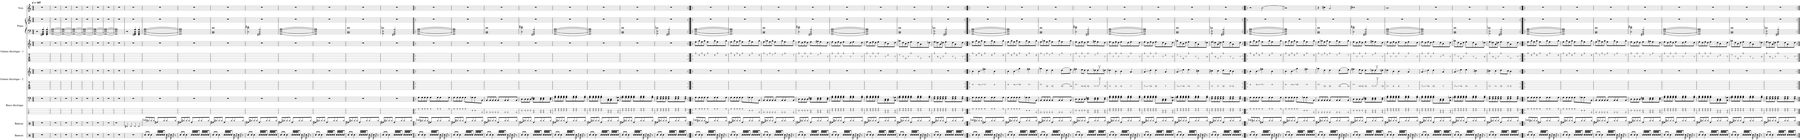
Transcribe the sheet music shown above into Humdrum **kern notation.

**kern	**kern	**kern	**kern	**kern	**kern	**kern	**kern	**kern	**kern	**kern
*part7	*part6	*part5	*part5	*part4	*part4	*part3	*part3	*part2	*part2	*part1
*staff11	*staff10	*staff9	*staff8	*staff7	*staff6	*staff5	*staff4	*staff3	*staff2	*staff1
*I"Batterie	*I"Batterie	*I"Basse électrique	*	*I"Guitare électrique - 2	*	*I"Guitare électrique - 1	*	*I"Piano	*	*I"Voix
*I'Bat.	*I'Bat.	*I'B. él.	*	*I'Guit. El.	*	*I'Guit. El.	*	*I'Pia.	*	*I'Vx.
*	*	*stria4	*	*stria6	*	*stria6	*	*	*	*
*clefX	*clefX	*	*clefFv4	*	*clefGv2	*	*clefGv2	*clefF4	*clefG2	*clefG2
*k[]	*k[]	*k[]	*k[]	*k[]	*k[]	*k[]	*k[]	*k[]	*k[]	*k[]
*M4/4	*M4/4	*M4/4	*M4/4	*M4/4	*M4/4	*M4/4	*M4/4	*M4/4	*M4/4	*M4/4
*MM105	*MM105	*MM105	*MM105	*MM105	*MM105	*MM105	*MM105	*MM105	*MM105	*MM105
=1	=1	=1	=1	=1	=1	=1	=1	=1	=1	=1
1r	1r	1r	1r	1r	1r	1r	1r	2r	1r	1r
.	.	.	.	.	.	.	.	4FF#X/ 4AA/ 4D/ 4A/	.	.
.	.	.	.	.	.	.	.	4FF#/ 4AA/ 4D/ 4A/	.	.
=2	=2	=2	=2	=2	=2	=2	=2	=2	=2	=2
1r	1r	1r	1r	1r	1r	1r	1r	[1GG [1D [1G [1B	1r	1r
=3	=3	=3	=3	=3	=3	=3	=3	=3	=3	=3
1r	1r	1r	1r	1r	1r	1r	1r	1GG_ 1D_ 1G_ 1B_	1r	1r
=4	=4	=4	=4	=4	=4	=4	=4	=4	=4	=4
1r	1r	1r	1r	1r	1r	1r	1r	1GG_ 1D_ 1G_ 1B_	1r	1r
=5	=5	=5	=5	=5	=5	=5	=5	=5	=5	=5
1r	1r	1r	1r	1r	1r	1r	1r	1GG_ 1D_ 1G_ 1B_	1r	1r
=6	=6	=6	=6	=6	=6	=6	=6	=6	=6	=6
1r	1r	1r	1r	1r	1r	1r	1r	1GG_ 1D_ 1G_ 1B_	1r	1r
=7	=7	=7	=7	=7	=7	=7	=7	=7	=7	=7
1r	1r	1r	1r	1r	1r	1r	1r	1GG_ 1D_ 1G_ 1B_	1r	1r
=8	=8	=8	=8	=8	=8	=8	=8	=8	=8	=8
1r	1r	1r	1r	1r	1r	1r	1r	1GG] 1D] 1G] 1B]	1r	1r
=9	=9	=9	=9	=9	=9	=9	=9	=9	=9	=9
1r	4Rd/	1r	1r	1r	1r	1r	1r	2r	1r	1r
.	4Rd/	.	.	.	.	.	.	.	.	.
.	4Rd/	.	.	.	.	.	.	4FF#X/ 4AA/ 4D/ 4A/	.	.
.	4Rd/	.	.	.	.	.	.	4FF#/ 4AA/ 4D/ 4A/	.	.
=10	=10	=10	=10	=10	=10	=10	=10	=10	=10	=10
8Rcc/L	8Raa/L	1r	1r	1r	1r	1r	1r	[1GG [1D [1G [1B	1r	1r
8Rcc/J	8Rgg/	.	.	.	.	.	.	.	.	.
4Rcc\	8Rgg/	.	.	.	.	.	.	.	.	.
.	8Rgg/J	.	.	.	.	.	.	.	.	.
!	!LO:N:head=diamond	!	!	!	!	!	!	!	!	!
32Rcc/LLL	8Rdd/L	.	.	.	.	.	.	.	.	.
32Rcc/	.	.	.	.	.	.	.	.	.	.
32Rcc/	.	.	.	.	.	.	.	.	.	.
32Rcc/JJ	.	.	.	.	.	.	.	.	.	.
8Rcc/J	8Rgg/	.	.	.	.	.	.	.	.	.
32Rcc\	8Rgg/	.	.	.	.	.	.	.	.	.
32r	.	.	.	.	.	.	.	.	.	.
32Rcc\	.	.	.	.	.	.	.	.	.	.
32r	.	.	.	.	.	.	.	.	.	.
8r	8Rgg/J	.	.	.	.	.	.	.	.	.
=11	=11	=11	=11	=11	=11	=11	=11	=11	=11	=11
!	!LO:N:head=diamond	!	!	!	!	!	!	!	!	!
8Rcc/L	8Rdd/L	1r	1r	1r	1r	1r	1r	1GG] 1D] 1G] 1B]	1r	1r
8Rcc/J	8Rgg/	.	.	.	.	.	.	.	.	.
4Rcc\	8Rgg/	.	.	.	.	.	.	.	.	.
.	8Rgg/J	.	.	.	.	.	.	.	.	.
!	!LO:N:head=diamond	!	!	!	!	!	!	!	!	!
32Rcc/LLL	8Rdd/L	.	.	.	.	.	.	.	.	.
32Rcc/	.	.	.	.	.	.	.	.	.	.
32Rcc/	.	.	.	.	.	.	.	.	.	.
32Rcc/JJ	.	.	.	.	.	.	.	.	.	.
8Rcc/J	8Rgg/	.	.	.	.	.	.	.	.	.
32Rcc/LLL	8Rgg/	.	.	.	.	.	.	.	.	.
32Rcc/	.	.	.	.	.	.	.	.	.	.
32Rcc/	.	.	.	.	.	.	.	.	.	.
32Rcc/JJ	.	.	.	.	.	.	.	.	.	.
8Rcc/J	8Rgg/J	.	.	.	.	.	.	.	.	.
=12	=12	=12	=12	=12	=12	=12	=12	=12	=12	=12
!	!LO:N:head=diamond	!	!	!	!	!	!	!	!	!
8Rcc/L	8Rdd/L	1r	1r	1r	1r	1r	1r	1BB 1D 1d	1r	1r
8Rcc/J	8Rgg/	.	.	.	.	.	.	.	.	.
4Rcc\	8Rgg/	.	.	.	.	.	.	.	.	.
.	8Rgg/J	.	.	.	.	.	.	.	.	.
!	!LO:N:head=diamond	!	!	!	!	!	!	!	!	!
32Rcc/LLL	8Rdd/L	.	.	.	.	.	.	.	.	.
32Rcc/	.	.	.	.	.	.	.	.	.	.
32Rcc/	.	.	.	.	.	.	.	.	.	.
32Rcc/JJ	.	.	.	.	.	.	.	.	.	.
8Rcc/J	8Rgg/	.	.	.	.	.	.	.	.	.
32Rcc\	8Rgg/	.	.	.	.	.	.	.	.	.
32r	.	.	.	.	.	.	.	.	.	.
32Rcc\	.	.	.	.	.	.	.	.	.	.
32r	.	.	.	.	.	.	.	.	.	.
8r	8Rgg/J	.	.	.	.	.	.	.	.	.
=13	=13	=13	=13	=13	=13	=13	=13	=13	=13	=13
!	!LO:N:head=diamond	!	!	!	!	!	!	!	!	!
8Rcc/L	8Rdd/L	1r	1r	1r	1r	1r	1r	2D\ 2d\ 2f#X\	1r	1r
8Rcc/J	8Rgg/	.	.	.	.	.	.	.	.	.
4Rcc\	8Rgg/	.	.	.	.	.	.	.	.	.
.	8Rgg/J	.	.	.	.	.	.	.	.	.
!	!LO:N:head=diamond	!	!	!	!	!	!	!	!	!
32Rcc/LLL	8Rdd/L	.	.	.	.	.	.	2FF#X/ 2AA/ 2D/ 2A/	.	.
32Rcc/	.	.	.	.	.	.	.	.	.	.
32Rcc/	.	.	.	.	.	.	.	.	.	.
32Rcc/JJ	.	.	.	.	.	.	.	.	.	.
8Rcc/J	8Rgg/	.	.	.	.	.	.	.	.	.
32Rcc/LLL	8Rgg/	.	.	.	.	.	.	.	.	.
32Rcc/	.	.	.	.	.	.	.	.	.	.
32Rcc/	.	.	.	.	.	.	.	.	.	.
32Rcc/JJ	.	.	.	.	.	.	.	.	.	.
8Rcc/J	8Rgg/J	.	.	.	.	.	.	.	.	.
=14	=14	=14	=14	=14	=14	=14	=14	=14	=14	=14
!	!LO:N:head=diamond	!	!	!	!	!	!	!	!	!
8Rcc/L	8Rdd/L	1r	1r	1r	1r	1r	1r	[1GG [1D [1G [1B	1r	1r
8Rcc/J	8Rgg/	.	.	.	.	.	.	.	.	.
4Rcc\	8Rgg/	.	.	.	.	.	.	.	.	.
.	8Rgg/J	.	.	.	.	.	.	.	.	.
!	!LO:N:head=diamond	!	!	!	!	!	!	!	!	!
32Rcc/LLL	8Rdd/L	.	.	.	.	.	.	.	.	.
32Rcc/	.	.	.	.	.	.	.	.	.	.
32Rcc/	.	.	.	.	.	.	.	.	.	.
32Rcc/JJ	.	.	.	.	.	.	.	.	.	.
8Rcc/J	8Rgg/	.	.	.	.	.	.	.	.	.
32Rcc\	8Rgg/	.	.	.	.	.	.	.	.	.
32r	.	.	.	.	.	.	.	.	.	.
32Rcc\	.	.	.	.	.	.	.	.	.	.
32r	.	.	.	.	.	.	.	.	.	.
8r	8Rgg/J	.	.	.	.	.	.	.	.	.
=15	=15	=15	=15	=15	=15	=15	=15	=15	=15	=15
!	!LO:N:head=diamond	!	!	!	!	!	!	!	!	!
8Rcc/L	8Rdd/L	1r	1r	1r	1r	1r	1r	1GG] 1D] 1G] 1B]	1r	1r
8Rcc/J	8Rgg/	.	.	.	.	.	.	.	.	.
4Rcc\	8Rgg/	.	.	.	.	.	.	.	.	.
.	8Rgg/J	.	.	.	.	.	.	.	.	.
!	!LO:N:head=diamond	!	!	!	!	!	!	!	!	!
32Rcc/LLL	8Rdd/L	.	.	.	.	.	.	.	.	.
32Rcc/	.	.	.	.	.	.	.	.	.	.
32Rcc/	.	.	.	.	.	.	.	.	.	.
32Rcc/JJ	.	.	.	.	.	.	.	.	.	.
8Rcc/J	8Rgg/	.	.	.	.	.	.	.	.	.
32Rcc/LLL	8Rgg/	.	.	.	.	.	.	.	.	.
32Rcc/	.	.	.	.	.	.	.	.	.	.
32Rcc/	.	.	.	.	.	.	.	.	.	.
32Rcc/JJ	.	.	.	.	.	.	.	.	.	.
8Rcc/J	8Rgg/J	.	.	.	.	.	.	.	.	.
=16	=16	=16	=16	=16	=16	=16	=16	=16	=16	=16
!	!LO:N:head=diamond	!	!	!	!	!	!	!	!	!
8Rcc/L	8Rdd/L	1r	1r	1r	1r	1r	1r	1BB 1D 1d	1r	1r
8Rcc/J	8Rgg/	.	.	.	.	.	.	.	.	.
4Rcc\	8Rgg/	.	.	.	.	.	.	.	.	.
.	8Rgg/J	.	.	.	.	.	.	.	.	.
!	!LO:N:head=diamond	!	!	!	!	!	!	!	!	!
32Rcc/LLL	8Rdd/L	.	.	.	.	.	.	.	.	.
32Rcc/	.	.	.	.	.	.	.	.	.	.
32Rcc/	.	.	.	.	.	.	.	.	.	.
32Rcc/JJ	.	.	.	.	.	.	.	.	.	.
8Rcc/J	8Rgg/	.	.	.	.	.	.	.	.	.
32Rcc\	8Rgg/	.	.	.	.	.	.	.	.	.
32r	.	.	.	.	.	.	.	.	.	.
32Rcc\	.	.	.	.	.	.	.	.	.	.
32r	.	.	.	.	.	.	.	.	.	.
8r	8Rgg/J	.	.	.	.	.	.	.	.	.
=17	=17	=17	=17	=17	=17	=17	=17	=17	=17	=17
!	!LO:N:head=diamond	!	!	!	!	!	!	!	!	!
8Rcc/L	8Rdd/L	1r	1r	1r	1r	1r	1r	2AA\ 2E\ 2d-X\	1r	1r
8Rcc/J	8Rgg/	.	.	.	.	.	.	.	.	.
4Rcc\	8Rgg/	.	.	.	.	.	.	.	.	.
.	8Rgg/J	.	.	.	.	.	.	.	.	.
!	!LO:N:head=diamond	!	!	!	!	!	!	!	!	!
32Rcc/LLL	8Rdd/L	.	.	.	.	.	.	2FF#X/ 2AA/ 2D/ 2A/	.	.
32Rcc/	.	.	.	.	.	.	.	.	.	.
32Rcc/	.	.	.	.	.	.	.	.	.	.
32Rcc/JJ	.	.	.	.	.	.	.	.	.	.
8Rcc/J	8Rgg/	.	.	.	.	.	.	.	.	.
32Rcc/LLL	8Rgg/	.	.	.	.	.	.	.	.	.
32Rcc/	.	.	.	.	.	.	.	.	.	.
32Rcc/	.	.	.	.	.	.	.	.	.	.
32Rcc/JJ	.	.	.	.	.	.	.	.	.	.
8Rcc/J	8Rgg/J	.	.	.	.	.	.	.	.	.
=18!|:	=18!|:	=18!|:	=18!|:	=18!|:	=18!|:	=18!|:	=18!|:	=18!|:	=18!|:	=18!|:
8Rcc/L	8Raa/L	8GGL	8GG\L	1r	1r	1r	1r	[1GG [1D [1G [1B	1r	1r
8Rcc/J	8Rgg/	8GGJ	8GG\	.	.	.	.	.	.	.
4Rcc\	8Rgg/	8GGL	8GG\	.	.	.	.	.	.	.
.	8Rgg/J	8GGJ	8GG\J	.	.	.	.	.	.	.
!	!LO:N:head=diamond	!	!	!	!	!	!	!	!	!
32Rcc/LLL	8Rdd/L	8GGL	8GG\L	.	.	.	.	.	.	.
32Rcc/	.	.	.	.	.	.	.	.	.	.
32Rcc/	.	.	.	.	.	.	.	.	.	.
32Rcc/JJ	.	.	.	.	.	.	.	.	.	.
8Rcc/J	8Rgg/	8GGJ	8GG\	.	.	.	.	.	.	.
32Rcc\	8Rgg/	8GGL	8GG\	.	.	.	.	.	.	.
32r	.	.	.	.	.	.	.	.	.	.
32Rcc\	.	.	.	.	.	.	.	.	.	.
32r	.	.	.	.	.	.	.	.	.	.
8r	8Rgg/J	8GGJ	8GG\J	.	.	.	.	.	.	.
=19	=19	=19	=19	=19	=19	=19	=19	=19	=19	=19
!	!LO:N:head=diamond	!	!	!	!	!	!	!	!	!
8Rcc/L	8Rdd/L	8GGL	8GG\L	1r	1r	1r	1r	1GG] 1D] 1G] 1B]	1r	1r
8Rcc/J	8Rgg/	8GGJ	8GG\	.	.	.	.	.	.	.
4Rcc\	8Rgg/	8GGL	8GG\	.	.	.	.	.	.	.
.	8Rgg/J	8GGJ	8GG\J	.	.	.	.	.	.	.
!	!LO:N:head=diamond	!	!	!	!	!	!	!	!	!
32Rcc/LLL	8Rdd/L	8GGL	8GG\L	.	.	.	.	.	.	.
32Rcc/	.	.	.	.	.	.	.	.	.	.
32Rcc/	.	.	.	.	.	.	.	.	.	.
32Rcc/JJ	.	.	.	.	.	.	.	.	.	.
8Rcc/J	8Rgg/	8GG-J	8GG-X\	.	.	.	.	.	.	.
32Rcc/LLL	8Rgg/	8GG-L	8GG-\	.	.	.	.	.	.	.
32Rcc/	.	.	.	.	.	.	.	.	.	.
32Rcc/	.	.	.	.	.	.	.	.	.	.
32Rcc/JJ	.	.	.	.	.	.	.	.	.	.
8Rcc/J	8Rgg/J	8BBBJ	8BBB\J	.	.	.	.	.	.	.
=20	=20	=20	=20	=20	=20	=20	=20	=20	=20	=20
!	!LO:N:head=diamond	!	!	!	!	!	!	!	!	!
8Rcc/L	8Rdd/L	8BBBL	8BBB/L	1r	1r	1r	1r	1BB 1D 1d	1r	1r
8Rcc/J	8Rgg/	8BBBJ	8BBB/	.	.	.	.	.	.	.
4Rcc\	8Rgg/	8BBBL	8BBB/	.	.	.	.	.	.	.
.	8Rgg/J	8BBBJ	8BBB/J	.	.	.	.	.	.	.
!	!LO:N:head=diamond	!	!	!	!	!	!	!	!	!
32Rcc/LLL	8Rdd/L	8BBBL	8BBB/L	.	.	.	.	.	.	.
32Rcc/	.	.	.	.	.	.	.	.	.	.
32Rcc/	.	.	.	.	.	.	.	.	.	.
32Rcc/JJ	.	.	.	.	.	.	.	.	.	.
8Rcc/J	8Rgg/	8BBBJ	8BBB/	.	.	.	.	.	.	.
32Rcc\	8Rgg/	8BBBL	8BBB/	.	.	.	.	.	.	.
32r	.	.	.	.	.	.	.	.	.	.
32Rcc\	.	.	.	.	.	.	.	.	.	.
32r	.	.	.	.	.	.	.	.	.	.
8r	8Rgg/J	8BBBJ	8BBB/J	.	.	.	.	.	.	.
=21	=21	=21	=21	=21	=21	=21	=21	=21	=21	=21
!	!LO:N:head=diamond	!	!	!	!	!	!	!	!	!
8Rcc/L	8Rdd/L	8DDL	8DD\L	1r	1r	1r	1r	2D\ 2d\ 2f#X\	1r	1r
8Rcc/J	8Rgg/	8DDJ	8DD\	.	.	.	.	.	.	.
4Rcc\	8Rgg/	8DDL	8DD\	.	.	.	.	.	.	.
.	8Rgg/J	8DDJ	8DD\J	.	.	.	.	.	.	.
!	!LO:N:head=diamond	!	!	!	!	!	!	!	!	!
32Rcc/LLL	8Rdd/L	8FF#\ 8DD\L	8DD\ 8FF#X\L	.	.	.	.	2FF#X/ 2AA/ 2D/ 2A/	.	.
32Rcc/	.	.	.	.	.	.	.	.	.	.
32Rcc/	.	.	.	.	.	.	.	.	.	.
32Rcc/JJ	.	.	.	.	.	.	.	.	.	.
8Rcc/J	8Rgg/	8FF#\ 8DD\J	8DD\ 8FF#\	.	.	.	.	.	.	.
32Rcc/LLL	8Rgg/	8FF#\ 8DD\L	8DD\ 8FF#\	.	.	.	.	.	.	.
32Rcc/	.	.	.	.	.	.	.	.	.	.
32Rcc/	.	.	.	.	.	.	.	.	.	.
32Rcc/JJ	.	.	.	.	.	.	.	.	.	.
8Rcc/J	8Rgg/J	8FF#\ 8DD\J	8DD\ 8FF#\J	.	.	.	.	.	.	.
=22	=22	=22	=22	=22	=22	=22	=22	=22	=22	=22
!	!LO:N:head=diamond	!	!	!	!	!	!	!	!	!
8Rcc/L	8Rdd/L	8GG\ 8BB\L	8GG\ 8BB\L	1r	1r	1r	1r	[1GG [1D [1G [1B	1r	1r
8Rcc/J	8Rgg/	8GG\ 8BB\J	8GG\ 8BB\	.	.	.	.	.	.	.
4Rcc\	8Rgg/	8GG\ 8BB\L	8GG\ 8BB\	.	.	.	.	.	.	.
.	8Rgg/J	8GG\ 8BB\J	8GG\ 8BB\J	.	.	.	.	.	.	.
!	!LO:N:head=diamond	!	!	!	!	!	!	!	!	!
32Rcc/LLL	8Rdd/L	8GG\ 8BB\L	8GG\ 8BB\L	.	.	.	.	.	.	.
32Rcc/	.	.	.	.	.	.	.	.	.	.
32Rcc/	.	.	.	.	.	.	.	.	.	.
32Rcc/JJ	.	.	.	.	.	.	.	.	.	.
8Rcc/J	8Rgg/	8GG\ 8BB\J	8GG\ 8BB\	.	.	.	.	.	.	.
32Rcc\	8Rgg/	8GG\ 8BB\L	8GG\ 8BB\	.	.	.	.	.	.	.
32r	.	.	.	.	.	.	.	.	.	.
32Rcc\	.	.	.	.	.	.	.	.	.	.
32r	.	.	.	.	.	.	.	.	.	.
8r	8Rgg/J	8GG\ 8BB\J	8GG\ 8BB\J	.	.	.	.	.	.	.
=23	=23	=23	=23	=23	=23	=23	=23	=23	=23	=23
!	!LO:N:head=diamond	!	!	!	!	!	!	!	!	!
8Rcc/L	8Rdd/L	8GG\ 8BB\L	8GG\ 8BB\L	1r	1r	1r	1r	1GG] 1D] 1G] 1B]	1r	1r
8Rcc/J	8Rgg/	8GG\ 8BB\J	8GG\ 8BB\	.	.	.	.	.	.	.
4Rcc\	8Rgg/	8GG\ 8BB\L	8GG\ 8BB\	.	.	.	.	.	.	.
.	8Rgg/J	8GG\ 8BB\J	8GG\ 8BB\J	.	.	.	.	.	.	.
!	!LO:N:head=diamond	!	!	!	!	!	!	!	!	!
32Rcc/LLL	8Rdd/L	8GG\ 8BB\L	8GG\ 8BB\L	.	.	.	.	.	.	.
32Rcc/	.	.	.	.	.	.	.	.	.	.
32Rcc/	.	.	.	.	.	.	.	.	.	.
32Rcc/JJ	.	.	.	.	.	.	.	.	.	.
8Rcc/J	8Rgg/	8BBB\ 8DD\J	8BBB\ 8DD\	.	.	.	.	.	.	.
32Rcc/LLL	8Rgg/	8BBB\ 8DD\L	8BBB\ 8DD\	.	.	.	.	.	.	.
32Rcc/	.	.	.	.	.	.	.	.	.	.
32Rcc/	.	.	.	.	.	.	.	.	.	.
32Rcc/JJ	.	.	.	.	.	.	.	.	.	.
8Rcc/J	8Rgg/J	8BBB\ 8GG-\J	8BBB\ 8GG-X\J	.	.	.	.	.	.	.
=24	=24	=24	=24	=24	=24	=24	=24	=24	=24	=24
!	!LO:N:head=diamond	!	!	!	!	!	!	!	!	!
8Rcc/L	8Rdd/L	8GG-\ 8BB\L	8GG-X\ 8BB\L	1r	1r	1r	1r	1BB 1D 1d	1r	1r
8Rcc/J	8Rgg/	8GG-\ 8BB\J	8GG-\ 8BB\	.	.	.	.	.	.	.
4Rcc\	8Rgg/	8GG-\ 8BB\L	8GG-\ 8BB\	.	.	.	.	.	.	.
.	8Rgg/J	8GG-\ 8BB\J	8GG-\ 8BB\J	.	.	.	.	.	.	.
!	!LO:N:head=diamond	!	!	!	!	!	!	!	!	!
32Rcc/LLL	8Rdd/L	8GG-\ 8BB\L	8GG-\ 8BB\L	.	.	.	.	.	.	.
32Rcc/	.	.	.	.	.	.	.	.	.	.
32Rcc/	.	.	.	.	.	.	.	.	.	.
32Rcc/JJ	.	.	.	.	.	.	.	.	.	.
8Rcc/J	8Rgg/	8GG-\ 8BB\J	8GG-\ 8BB\	.	.	.	.	.	.	.
32Rcc\	8Rgg/	8GG-\ 8BB\L	8GG-\ 8BB\	.	.	.	.	.	.	.
32r	.	.	.	.	.	.	.	.	.	.
32Rcc\	.	.	.	.	.	.	.	.	.	.
32r	.	.	.	.	.	.	.	.	.	.
8r	8Rgg/J	8GG-\ 8BB\J	8GG-\ 8BB\J	.	.	.	.	.	.	.
=25	=25	=25	=25	=25	=25	=25	=25	=25	=25	=25
!	!LO:N:head=diamond	!	!	!	!	!	!	!	!	!
8Rcc/L	8Rdd/L	8EE\ 8AA\L	8EE\ 8AA\L	1r	1r	1r	1r	2AA\ 2E\ 2d-X\	1r	1r
8Rcc/J	8Rgg/	8EE\ 8AA\J	8EE\ 8AA\	.	.	.	.	.	.	.
4Rcc\	8Rgg/	8EE\ 8AA\L	8EE\ 8AA\	.	.	.	.	.	.	.
.	8Rgg/J	8EE\ 8AA\J	8EE\ 8AA\J	.	.	.	.	.	.	.
!	!LO:N:head=diamond	!	!	!	!	!	!	!	!	!
32Rcc/LLL	8Rdd/L	8EE\ 8AA\L	8EE\ 8AA\L	.	.	.	.	2FF#X/ 2AA/ 2D/ 2A/	.	.
32Rcc/	.	.	.	.	.	.	.	.	.	.
32Rcc/	.	.	.	.	.	.	.	.	.	.
32Rcc/JJ	.	.	.	.	.	.	.	.	.	.
8Rcc/J	8Rgg/	8EE\ 8AA\J	8EE\ 8AA\	.	.	.	.	.	.	.
32Rcc/LLL	8Rgg/	8EE\ 8AA\L	8EE\ 8AA\	.	.	.	.	.	.	.
32Rcc/	.	.	.	.	.	.	.	.	.	.
32Rcc/	.	.	.	.	.	.	.	.	.	.
32Rcc/JJ	.	.	.	.	.	.	.	.	.	.
8Rcc/J	8Rgg/J	8EE\ 8AA\J	8EE\ 8AA\J	.	.	.	.	.	.	.
=26:|!|:	=26:|!|:	=26:|!|:	=26:|!|:	=26:|!|:	=26:|!|:	=26:|!|:	=26:|!|:	=26:|!|:	=26:|!|:	=26:|!|:
8Rcc/L	8Raa/L	8GGL	8GG\L	1r	1r	8eL	8e\L	[1GG [1D [1G [1B	1r	1r
8Rcc/J	8Rgg/	8GGJ	8GG\	.	.	8gJ	8g\	.	.	.
4Rcc\	8Rgg/	8GGL	8GG\	.	.	8eL	8e\	.	.	.
.	8Rgg/J	8GGJ	8GG\J	.	.	8gJ	8g\J	.	.	.
!	!LO:N:head=diamond	!	!	!	!	!	!	!	!	!
32Rcc/LLL	8Rdd/L	8GGL	8GG\L	.	.	8eL	8e\L	.	.	.
32Rcc/	.	.	.	.	.	.	.	.	.	.
32Rcc/	.	.	.	.	.	.	.	.	.	.
32Rcc/JJ	.	.	.	.	.	.	.	.	.	.
8Rcc/J	8Rgg/	8GGJ	8GG\	.	.	8gJ	8g\	.	.	.
32Rcc\	8Rgg/	8GGL	8GG\	.	.	8eL	8e\	.	.	.
32r	.	.	.	.	.	.	.	.	.	.
32Rcc\	.	.	.	.	.	.	.	.	.	.
32r	.	.	.	.	.	.	.	.	.	.
8r	8Rgg/J	8GGJ	8GG\J	.	.	8gJ	8g\J	.	.	.
=27	=27	=27	=27	=27	=27	=27	=27	=27	=27	=27
!	!LO:N:head=diamond	!	!	!	!	!	!	!	!	!
8Rcc/L	8Rdd/L	8GGL	8GG\L	1r	1r	8eL	8e\L	1GG] 1D] 1G] 1B]	1r	1r
8Rcc/J	8Rgg/	8GGJ	8GG\	.	.	8gJ	8g\	.	.	.
4Rcc\	8Rgg/	8GGL	8GG\	.	.	8eL	8e\	.	.	.
.	8Rgg/J	8GGJ	8GG\J	.	.	8gJ	8g\J	.	.	.
!	!LO:N:head=diamond	!	!	!	!	!	!	!	!	!
32Rcc/LLL	8Rdd/L	8GGL	8GG\L	.	.	8eL	8e\L	.	.	.
32Rcc/	.	.	.	.	.	.	.	.	.	.
32Rcc/	.	.	.	.	.	.	.	.	.	.
32Rcc/JJ	.	.	.	.	.	.	.	.	.	.
8Rcc/J	8Rgg/	8GG-XJ	8GG-X\	.	.	8gJ	8g\	.	.	.
32Rcc/LLL	8Rgg/	8GG-L	8GG-\	.	.	8eL	8e\	.	.	.
32Rcc/	.	.	.	.	.	.	.	.	.	.
32Rcc/	.	.	.	.	.	.	.	.	.	.
32Rcc/JJ	.	.	.	.	.	.	.	.	.	.
8Rcc/J	8Rgg/J	8BBBJ	8BBB\J	.	.	8gJ	8g\J	.	.	.
=28	=28	=28	=28	=28	=28	=28	=28	=28	=28	=28
!	!LO:N:head=diamond	!	!	!	!	!	!	!	!	!
8Rcc/L	8Rdd/L	8BBBL	8BBB/L	1r	1r	8eL	8e\L	1BB 1D 1d	1r	1r
8Rcc/J	8Rgg/	8BBBJ	8BBB/	.	.	8g-J	8g-X\	.	.	.
4Rcc\	8Rgg/	8BBBL	8BBB/	.	.	8eL	8e\	.	.	.
.	8Rgg/J	8BBBJ	8BBB/J	.	.	8g-J	8g-\J	.	.	.
!	!LO:N:head=diamond	!	!	!	!	!	!	!	!	!
32Rcc/LLL	8Rdd/L	8BBBL	8BBB/L	.	.	8eL	8e\L	.	.	.
32Rcc/	.	.	.	.	.	.	.	.	.	.
32Rcc/	.	.	.	.	.	.	.	.	.	.
32Rcc/JJ	.	.	.	.	.	.	.	.	.	.
8Rcc/J	8Rgg/	8BBBJ	8BBB/	.	.	8g-J	8g-\	.	.	.
32Rcc\	8Rgg/	8BBBL	8BBB/	.	.	8eL	8e\	.	.	.
32r	.	.	.	.	.	.	.	.	.	.
32Rcc\	.	.	.	.	.	.	.	.	.	.
32r	.	.	.	.	.	.	.	.	.	.
8r	8Rgg/J	8BBBJ	8BBB/J	.	.	8g-J	8g-\J	.	.	.
=29	=29	=29	=29	=29	=29	=29	=29	=29	=29	=29
!	!LO:N:head=diamond	!	!	!	!	!	!	!	!	!
8Rcc/L	8Rdd/L	8DDL	8DD\L	1r	1r	8eL	8e\L	2D\ 2d\ 2f#X\	1r	1r
8Rcc/J	8Rgg/	8DDJ	8DD\	.	.	8dJ	8d\	.	.	.
4Rcc\	8Rgg/	8DDL	8DD\	.	.	8eL	8e\	.	.	.
.	8Rgg/J	8DDJ	8DD\J	.	.	8dJ	8d\J	.	.	.
!	!LO:N:head=diamond	!	!	!	!	!	!	!	!	!
32Rcc/LLL	8Rdd/L	8FF#X\ 8DD\L	8DD\ 8FF#X\L	.	.	8eL	8e\L	2FF#X/ 2AA/ 2D/ 2A/	.	.
32Rcc/	.	.	.	.	.	.	.	.	.	.
32Rcc/	.	.	.	.	.	.	.	.	.	.
32Rcc/JJ	.	.	.	.	.	.	.	.	.	.
8Rcc/J	8Rgg/	8FF#\ 8DD\J	8DD\ 8FF#\	.	.	8f#J	8f#X\	.	.	.
32Rcc/LLL	8Rgg/	8FF#\ 8DD\L	8DD\ 8FF#\	.	.	8eL	8e\	.	.	.
32Rcc/	.	.	.	.	.	.	.	.	.	.
32Rcc/	.	.	.	.	.	.	.	.	.	.
32Rcc/JJ	.	.	.	.	.	.	.	.	.	.
8Rcc/J	8Rgg/J	8FF#\ 8DD\J	8DD\ 8FF#\J	.	.	8dJ	8d\J	.	.	.
=30	=30	=30	=30	=30	=30	=30	=30	=30	=30	=30
!	!LO:N:head=diamond	!	!	!	!	!	!	!	!	!
8Rcc/L	8Rdd/L	8GG\ 8BB\L	8GG\ 8BB\L	1r	1r	8eL	8e\L	[1GG [1D [1G [1B	1r	1r
8Rcc/J	8Rgg/	8GG\ 8BB\J	8GG\ 8BB\	.	.	8dJ	8d\	.	.	.
4Rcc\	8Rgg/	8GG\ 8BB\L	8GG\ 8BB\	.	.	8eL	8e\	.	.	.
.	8Rgg/J	8GG\ 8BB\J	8GG\ 8BB\J	.	.	8dJ	8d\J	.	.	.
!	!LO:N:head=diamond	!	!	!	!	!	!	!	!	!
32Rcc/LLL	8Rdd/L	8GG\ 8BB\L	8GG\ 8BB\L	.	.	8eL	8e\L	.	.	.
32Rcc/	.	.	.	.	.	.	.	.	.	.
32Rcc/	.	.	.	.	.	.	.	.	.	.
32Rcc/JJ	.	.	.	.	.	.	.	.	.	.
8Rcc/J	8Rgg/	8GG\ 8BB\J	8GG\ 8BB\	.	.	8dJ	8d\	.	.	.
32Rcc\	8Rgg/	8GG\ 8BB\L	8GG\ 8BB\	.	.	8eL	8e\	.	.	.
32r	.	.	.	.	.	.	.	.	.	.
32Rcc\	.	.	.	.	.	.	.	.	.	.
32r	.	.	.	.	.	.	.	.	.	.
8r	8Rgg/J	8GG\ 8BB\J	8GG\ 8BB\J	.	.	8dJ	8d\J	.	.	.
=31	=31	=31	=31	=31	=31	=31	=31	=31	=31	=31
!	!LO:N:head=diamond	!	!	!	!	!	!	!	!	!
8Rcc/L	8Rdd/L	8GG\ 8BB\L	8GG\ 8BB\L	1r	1r	8eL	8e\L	1GG] 1D] 1G] 1B]	1r	1r
8Rcc/J	8Rgg/	8GG\ 8BB\J	8GG\ 8BB\	.	.	8dJ	8d\	.	.	.
4Rcc\	8Rgg/	8GG\ 8BB\L	8GG\ 8BB\	.	.	8eL	8e\	.	.	.
.	8Rgg/J	8GG\ 8BB\J	8GG\ 8BB\J	.	.	8dJ	8d\J	.	.	.
!	!LO:N:head=diamond	!	!	!	!	!	!	!	!	!
32Rcc/LLL	8Rdd/L	8GG\ 8BB\L	8GG\ 8BB\L	.	.	8eL	8e\L	.	.	.
32Rcc/	.	.	.	.	.	.	.	.	.	.
32Rcc/	.	.	.	.	.	.	.	.	.	.
32Rcc/JJ	.	.	.	.	.	.	.	.	.	.
8Rcc/J	8Rgg/	8BBB\ 8DD\J	8BBB\ 8DD\	.	.	8dJ	8d\	.	.	.
32Rcc/LLL	8Rgg/	8BBB\ 8DD\L	8BBB\ 8DD\	.	.	8BL	8B\	.	.	.
32Rcc/	.	.	.	.	.	.	.	.	.	.
32Rcc/	.	.	.	.	.	.	.	.	.	.
32Rcc/JJ	.	.	.	.	.	.	.	.	.	.
8Rcc/J	8Rgg/J	8BBB\ 8GG-X\J	8BBB\ 8GG-X\J	.	.	8dJ	8d\J	.	.	.
=32	=32	=32	=32	=32	=32	=32	=32	=32	=32	=32
!	!LO:N:head=diamond	!	!	!	!	!	!	!	!	!
8Rcc/L	8Rdd/L	8GG-X\ 8BB\L	8GG-X\ 8BB\L	1r	1r	8g-L	8g-X\L	1BB 1D 1d	1r	1r
8Rcc/J	8Rgg/	8GG-\ 8BB\J	8GG-\ 8BB\	.	.	8dJ	8d\	.	.	.
4Rcc\	8Rgg/	8GG-\ 8BB\L	8GG-\ 8BB\	.	.	8BL	8B\	.	.	.
.	8Rgg/J	8GG-\ 8BB\J	8GG-\ 8BB\J	.	.	8dJ	8d\J	.	.	.
!	!LO:N:head=diamond	!	!	!	!	!	!	!	!	!
32Rcc/LLL	8Rdd/L	8GG-\ 8BB\L	8GG-\ 8BB\L	.	.	8eL	8e\L	.	.	.
32Rcc/	.	.	.	.	.	.	.	.	.	.
32Rcc/	.	.	.	.	.	.	.	.	.	.
32Rcc/JJ	.	.	.	.	.	.	.	.	.	.
8Rcc/J	8Rgg/	8GG-\ 8BB\J	8GG-\ 8BB\	.	.	8dJ	8d\	.	.	.
32Rcc\	8Rgg/	8GG-\ 8BB\L	8GG-\ 8BB\	.	.	8AL	8A\	.	.	.
32r	.	.	.	.	.	.	.	.	.	.
32Rcc\	.	.	.	.	.	.	.	.	.	.
32r	.	.	.	.	.	.	.	.	.	.
8r	8Rgg/J	8GG-\ 8BB\J	8GG-\ 8BB\J	.	.	8d-J	8d-X\J	.	.	.
=33	=33	=33	=33	=33	=33	=33	=33	=33	=33	=33
!	!LO:N:head=diamond	!	!	!	!	!	!	!	!	!
8Rcc/L	8Rdd/L	8EE\ 8AA\L	8EE\ 8AA\L	1r	1r	8eL	8e\L	2AA\ 2E\ 2d-X\	1r	1r
8Rcc/J	8Rgg/	8EE\ 8AA\J	8EE\ 8AA\	.	.	8d-J	8d-X\	.	.	.
4Rcc\	8Rgg/	8EE\ 8AA\L	8EE\ 8AA\	.	.	8AL	8A\	.	.	.
.	8Rgg/J	8EE\ 8AA\J	8EE\ 8AA\J	.	.	8dJ	8dn\J	.	.	.
!	!LO:N:head=diamond	!	!	!	!	!	!	!	!	!
32Rcc/LLL	8Rdd/L	8EE\ 8AA\L	8EE\ 8AA\L	.	.	8eL	8e\L	2FF#X/ 2AA/ 2D/ 2A/	.	.
32Rcc/	.	.	.	.	.	.	.	.	.	.
32Rcc/	.	.	.	.	.	.	.	.	.	.
32Rcc/JJ	.	.	.	.	.	.	.	.	.	.
8Rcc/J	8Rgg/	8EE\ 8AA\J	8EE\ 8AA\	.	.	8dJ	8d\	.	.	.
32Rcc/LLL	8Rgg/	8EE\ 8AA\L	8EE\ 8AA\	.	.	8AL	8A\	.	.	.
32Rcc/	.	.	.	.	.	.	.	.	.	.
32Rcc/	.	.	.	.	.	.	.	.	.	.
32Rcc/JJ	.	.	.	.	.	.	.	.	.	.
8Rcc/J	8Rgg/J	8EE\ 8AA\J	8EE\ 8AA\J	.	.	8dJ	8d\J	.	.	.
=34:|!|:	=34:|!|:	=34:|!|:	=34:|!|:	=34:|!|:	=34:|!|:	=34:|!|:	=34:|!|:	=34:|!|:	=34:|!|:	=34:|!|:
8Rcc/L	8Raa/L	8GGL	8GG\L	4B	4B\	8eL	8e\L	[1GG [1D [1G [1B	1r	1r
8Rcc/J	8Rgg/	8GGJ	8GG\	.	.	8gJ	8g\	.	.	.
4Rcc\	8Rgg/	8GGL	8GG\	4B	4B\	8eL	8e\	.	.	.
.	8Rgg/J	8GGJ	8GG\J	.	.	8gJ	8g\J	.	.	.
!	!LO:N:head=diamond	!	!	!	!	!	!	!	!	!
32Rcc/LLL	8Rdd/L	8GGL	8GG\L	4f#	4f#X\	8eL	8e\L	.	.	.
32Rcc/	.	.	.	.	.	.	.	.	.	.
32Rcc/	.	.	.	.	.	.	.	.	.	.
32Rcc/JJ	.	.	.	.	.	.	.	.	.	.
8Rcc/J	8Rgg/	8GGJ	8GG\	.	.	8gJ	8g\	.	.	.
32Rcc\	8Rgg/	8GGL	8GG\	4B	4B\	8eL	8e\	.	.	.
32r	.	.	.	.	.	.	.	.	.	.
32Rcc\	.	.	.	.	.	.	.	.	.	.
32r	.	.	.	.	.	.	.	.	.	.
8r	8Rgg/J	8GGJ	8GG\J	.	.	8gJ	8g\J	.	.	.
=35	=35	=35	=35	=35	=35	=35	=35	=35	=35	=35
!	!LO:N:head=diamond	!	!	!	!	!	!	!	!	!
8Rcc/L	8Rdd/L	8GGL	8GG\L	4B	4B\	8eL	8e\L	1GG] 1D] 1G] 1B]	1r	1r
8Rcc/J	8Rgg/	8GGJ	8GG\	.	.	8gJ	8g\	.	.	.
4Rcc\	8Rgg/	8GGL	8GG\	4B	4B\	8eL	8e\	.	.	.
.	8Rgg/J	8GGJ	8GG\J	.	.	8gJ	8g\J	.	.	.
!	!LO:N:head=diamond	!	!	!	!	!	!	!	!	!
32Rcc/LLL	8Rdd/L	8GGL	8GG\L	4g	4g\	8eL	8e\L	.	.	.
32Rcc/	.	.	.	.	.	.	.	.	.	.
32Rcc/	.	.	.	.	.	.	.	.	.	.
32Rcc/JJ	.	.	.	.	.	.	.	.	.	.
8Rcc/J	8Rgg/	8GG-XJ	8GG-X\	.	.	8gJ	8g\	.	.	.
32Rcc/LLL	8Rgg/	8GG-L	8GG-\	4f#	4f#X\	8eL	8e\	.	.	.
32Rcc/	.	.	.	.	.	.	.	.	.	.
32Rcc/	.	.	.	.	.	.	.	.	.	.
32Rcc/JJ	.	.	.	.	.	.	.	.	.	.
8Rcc/J	8Rgg/J	8BBBJ	8BBB\J	.	.	8gJ	8g\J	.	.	.
=36	=36	=36	=36	=36	=36	=36	=36	=36	=36	=36
!	!LO:N:head=diamond	!	!	!	!	!	!	!	!	!
8Rcc/L	8Rdd/L	8BBBL	8BBB/L	4g-	4g-X\	8eL	8e\L	1BB 1D 1d	1r	1r
8Rcc/J	8Rgg/	8BBBJ	8BBB/	.	.	8g-J	8g-X\	.	.	.
4Rcc\	8Rgg/	8BBBL	8BBB/	4d	4d\	8eL	8e\	.	.	.
.	8Rgg/J	8BBBJ	8BBB/J	.	.	8g-J	8g-\J	.	.	.
!	!LO:N:head=diamond	!	!	!	!	!	!	!	!	!
32Rcc/LLL	8Rdd/L	8BBBL	8BBB/L	4d	4d\	8eL	8e\L	.	.	.
32Rcc/	.	.	.	.	.	.	.	.	.	.
32Rcc/	.	.	.	.	.	.	.	.	.	.
32Rcc/JJ	.	.	.	.	.	.	.	.	.	.
8Rcc/J	8Rgg/	8BBBJ	8BBB/	.	.	8g-J	8g-\	.	.	.
32Rcc\	8Rgg/	8BBBL	8BBB/	8dL	(8d\L	8eL	8e\	.	.	.
32r	.	.	.	.	.	.	.	.	.	.
32Rcc\	.	.	.	.	.	.	.	.	.	.
32r	.	.	.	.	.	.	.	.	.	.
8r	8Rgg/J	8BBBJ	8BBB/J	8eJ	8e\J)	8g-J	8g-\J	.	.	.
=37	=37	=37	=37	=37	=37	=37	=37	=37	=37	=37
!	!LO:N:head=diamond	!	!	!	!	!	!	!	!	!
8Rcc/L	8Rdd/L	8DDL	8DD\L	4f#	4f#X\	8eL	8e\L	2D\ 2d\ 2f#X\	1r	1r
8Rcc/J	8Rgg/	8DDJ	8DD\	.	.	8dJ	8d\	.	.	.
4Rcc\	8Rgg/	8DDL	8DD\	8eL	8e\L	8eL	8e\	.	.	.
.	8Rgg/J	8DDJ	8DD\J	8dJ	8d\J	8dJ	8d\J	.	.	.
!	!LO:N:head=diamond	!	!	!	!	!	!	!	!	!
32Rcc/LLL	8Rdd/L	8FF#X\ 8DD\L	8DD\ 8FF#X\L	8dL	8d\L	8eL	8e\L	2FF#X/ 2AA/ 2D/ 2A/	.	.
32Rcc/	.	.	.	.	.	.	.	.	.	.
32Rcc/	.	.	.	.	.	.	.	.	.	.
32Rcc/JJ	.	.	.	.	.	.	.	.	.	.
8Rcc/J	8Rgg/	8FF#\ 8DD\J	8DD\ 8FF#\	8d-J	8d-X\	8f#J	8f#X\	.	.	.
32Rcc/LLL	8Rgg/	8FF#\ 8DD\L	8DD\ 8FF#\	8d-L	8d-\	8eL	8e\	.	.	.
32Rcc/	.	.	.	.	.	.	.	.	.	.
32Rcc/	.	.	.	.	.	.	.	.	.	.
32Rcc/JJ	.	.	.	.	.	.	.	.	.	.
8Rcc/J	8Rgg/J	8FF#\ 8DD\J	8DD\ 8FF#\J	8dJ	8dn\J	8dJ	8d\J	.	.	.
=38	=38	=38	=38	=38	=38	=38	=38	=38	=38	=38
!	!LO:N:head=diamond	!	!	!	!	!	!	!	!	!
8Rcc/L	8Rdd/L	8GG\ 8BB\L	8GG\ 8BB\L	4d-	4d-X\	8eL	8e\L	[1GG [1D [1G [1B	1r	1r
8Rcc/J	8Rgg/	8GG\ 8BB\J	8GG\ 8BB\	.	.	8dJ	8d\	.	.	.
4Rcc\	8Rgg/	8GG\ 8BB\L	8GG\ 8BB\	4B	4B\	8eL	8e\	.	.	.
.	8Rgg/J	8GG\ 8BB\J	8GG\ 8BB\J	.	.	8dJ	8d\J	.	.	.
!	!LO:N:head=diamond	!	!	!	!	!	!	!	!	!
32Rcc/LLL	8Rdd/L	8GG\ 8BB\L	8GG\ 8BB\L	4B	4B\	8eL	8e\L	.	.	.
32Rcc/	.	.	.	.	.	.	.	.	.	.
32Rcc/	.	.	.	.	.	.	.	.	.	.
32Rcc/JJ	.	.	.	.	.	.	.	.	.	.
8Rcc/J	8Rgg/	8GG\ 8BB\J	8GG\ 8BB\	.	.	8dJ	8d\	.	.	.
32Rcc\	8Rgg/	8GG\ 8BB\L	8GG\ 8BB\	4A	4A/	8eL	8e\	.	.	.
32r	.	.	.	.	.	.	.	.	.	.
32Rcc\	.	.	.	.	.	.	.	.	.	.
32r	.	.	.	.	.	.	.	.	.	.
8r	8Rgg/J	8GG\ 8BB\J	8GG\ 8BB\J	.	.	8dJ	8d\J	.	.	.
=39	=39	=39	=39	=39	=39	=39	=39	=39	=39	=39
!	!LO:N:head=diamond	!	!	!	!	!	!	!	!	!
8Rcc/L	8Rdd/L	8GG\ 8BB\L	8GG\ 8BB\L	4A	4A/	8eL	8e\L	1GG] 1D] 1G] 1B]	1r	1r
8Rcc/J	8Rgg/	8GG\ 8BB\J	8GG\ 8BB\	.	.	8dJ	8d\	.	.	.
4Rcc\	8Rgg/	8GG\ 8BB\L	8GG\ 8BB\	4d	4d\	8eL	8e\	.	.	.
.	8Rgg/J	8GG\ 8BB\J	8GG\ 8BB\J	.	.	8dJ	8d\J	.	.	.
!	!LO:N:head=diamond	!	!	!	!	!	!	!	!	!
32Rcc/LLL	8Rdd/L	8GG\ 8BB\L	8GG\ 8BB\L	4d	4d\	8eL	8e\L	.	.	.
32Rcc/	.	.	.	.	.	.	.	.	.	.
32Rcc/	.	.	.	.	.	.	.	.	.	.
32Rcc/JJ	.	.	.	.	.	.	.	.	.	.
8Rcc/J	8Rgg/	8BBB\ 8DD\J	8BBB\ 8DD\	.	.	8dJ	8d\	.	.	.
32Rcc/LLL	8Rgg/	8BBB\ 8DD\L	8BBB\ 8DD\	4A	4A/	8BL	8B\	.	.	.
32Rcc/	.	.	.	.	.	.	.	.	.	.
32Rcc/	.	.	.	.	.	.	.	.	.	.
32Rcc/JJ	.	.	.	.	.	.	.	.	.	.
8Rcc/J	8Rgg/J	8BBB\ 8GG-X\J	8BBB\ 8GG-X\J	.	.	8dJ	8d\J	.	.	.
=40	=40	=40	=40	=40	=40	=40	=40	=40	=40	=40
!	!LO:N:head=diamond	!	!	!	!	!	!	!	!	!
8Rcc/L	8Rdd/L	8GG-X\ 8BB\L	8GG-X\ 8BB\L	4A	4A/	8g-L	8g-X\L	1BB 1D 1d	1r	1r
8Rcc/J	8Rgg/	8GG-\ 8BB\J	8GG-\ 8BB\	.	.	8dJ	8d\	.	.	.
4Rcc\	8Rgg/	8GG-\ 8BB\L	8GG-\ 8BB\	4e	4e\	8BL	8B\	.	.	.
.	8Rgg/J	8GG-\ 8BB\J	8GG-\ 8BB\J	.	.	8dJ	8d\J	.	.	.
!	!LO:N:head=diamond	!	!	!	!	!	!	!	!	!
32Rcc/LLL	8Rdd/L	8GG-\ 8BB\L	8GG-\ 8BB\L	4e	4e\	8eL	8e\L	.	.	.
32Rcc/	.	.	.	.	.	.	.	.	.	.
32Rcc/	.	.	.	.	.	.	.	.	.	.
32Rcc/JJ	.	.	.	.	.	.	.	.	.	.
8Rcc/J	8Rgg/	8GG-\ 8BB\J	8GG-\ 8BB\	.	.	8dJ	8d\	.	.	.
32Rcc\	8Rgg/	8GG-\ 8BB\L	8GG-\ 8BB\	4c#	4c#X\	8AL	8A\	.	.	.
32r	.	.	.	.	.	.	.	.	.	.
32Rcc\	.	.	.	.	.	.	.	.	.	.
32r	.	.	.	.	.	.	.	.	.	.
8r	8Rgg/J	8GG-\ 8BB\J	8GG-\ 8BB\J	.	.	8d-J	8d-X\J	.	.	.
=41	=41	=41	=41	=41	=41	=41	=41	=41	=41	=41
!	!LO:N:head=diamond	!	!	!	!	!	!	!	!	!
8Rcc/L	8Rdd/L	8EE\ 8AA\L	8EE\ 8AA\L	4c#	4c#X\	8eL	8e\L	2AA\ 2E\ 2d-X\	1r	1r
8Rcc/J	8Rgg/	8EE\ 8AA\J	8EE\ 8AA\	.	.	8d-J	8d-X\	.	.	.
4Rcc\	8Rgg/	8EE\ 8AA\L	8EE\ 8AA\	4c#	4c#\	8AL	8A\	.	.	.
.	8Rgg/J	8EE\ 8AA\J	8EE\ 8AA\J	.	.	8dJ	8dn\J	.	.	.
!	!LO:N:head=diamond	!	!	!	!	!	!	!	!	!
32Rcc/LLL	8Rdd/L	8EE\ 8AA\L	8EE\ 8AA\L	8dL	8d\L	8eL	8e\L	2FF#X/ 2AA/ 2D/ 2A/	.	.
32Rcc/	.	.	.	.	.	.	.	.	.	.
32Rcc/	.	.	.	.	.	.	.	.	.	.
32Rcc/JJ	.	.	.	.	.	.	.	.	.	.
8Rcc/J	8Rgg/	8EE\ 8AA\J	8EE\ 8AA\	8c#J	8c#\J	8dJ	8d\	.	.	.
32Rcc/LLL	8Rgg/	8EE\ 8AA\L	8EE\ 8AA\	4B	4B\	8AL	8A\	.	.	.
32Rcc/	.	.	.	.	.	.	.	.	.	.
32Rcc/	.	.	.	.	.	.	.	.	.	.
32Rcc/JJ	.	.	.	.	.	.	.	.	.	.
8Rcc/J	8Rgg/J	8EE\ 8AA\J	8EE\ 8AA\J	.	.	8dJ	8d\J	.	.	.
=42:|!|:	=42:|!|:	=42:|!|:	=42:|!|:	=42:|!|:	=42:|!|:	=42:|!|:	=42:|!|:	=42:|!|:	=42:|!|:	=42:|!|:
8Rcc/L	8Raa/L	8GGL	8GG\L	4B	4B\	8eL	8e\L	[1GG [1D [1G [1B	1r	2r
8Rcc/J	8Rgg/	8GGJ	8GG\	.	.	8gJ	8g\	.	.	.
4Rcc\	8Rgg/	8GGL	8GG\	4B	4B\	8eL	8e\	.	.	.
.	8Rgg/J	8GGJ	8GG\J	.	.	8gJ	8g\J	.	.	.
!	!LO:N:head=diamond	!	!	!	!	!	!	!	!	!
32Rcc/LLL	8Rdd/L	8GGL	8GG\L	4f#	4f#X\	8eL	8e\L	.	.	[2b\
32Rcc/	.	.	.	.	.	.	.	.	.	.
32Rcc/	.	.	.	.	.	.	.	.	.	.
32Rcc/JJ	.	.	.	.	.	.	.	.	.	.
8Rcc/J	8Rgg/	8GGJ	8GG\	.	.	8gJ	8g\	.	.	.
32Rcc\	8Rgg/	8GGL	8GG\	4B	4B\	8eL	8e\	.	.	.
32r	.	.	.	.	.	.	.	.	.	.
32Rcc\	.	.	.	.	.	.	.	.	.	.
32r	.	.	.	.	.	.	.	.	.	.
8r	8Rgg/J	8GGJ	8GG\J	.	.	8gJ	8g\J	.	.	.
=43	=43	=43	=43	=43	=43	=43	=43	=43	=43	=43
!	!LO:N:head=diamond	!	!	!	!	!	!	!	!	!
8Rcc/L	8Rdd/L	8GGL	8GG\L	4B	4B\	8eL	8e\L	1GG] 1D] 1G] 1B]	1r	1b]
8Rcc/J	8Rgg/	8GGJ	8GG\	.	.	8gJ	8g\	.	.	.
4Rcc\	8Rgg/	8GGL	8GG\	4B	4B\	8eL	8e\	.	.	.
.	8Rgg/J	8GGJ	8GG\J	.	.	8gJ	8g\J	.	.	.
!	!LO:N:head=diamond	!	!	!	!	!	!	!	!	!
32Rcc/LLL	8Rdd/L	8GGL	8GG\L	4g	4g\	8eL	8e\L	.	.	.
32Rcc/	.	.	.	.	.	.	.	.	.	.
32Rcc/	.	.	.	.	.	.	.	.	.	.
32Rcc/JJ	.	.	.	.	.	.	.	.	.	.
8Rcc/J	8Rgg/	8GG-XJ	8GG-X\	.	.	8gJ	8g\	.	.	.
32Rcc/LLL	8Rgg/	8GG-L	8GG-\	4f#	4f#X\	8eL	8e\	.	.	.
32Rcc/	.	.	.	.	.	.	.	.	.	.
32Rcc/	.	.	.	.	.	.	.	.	.	.
32Rcc/JJ	.	.	.	.	.	.	.	.	.	.
8Rcc/J	8Rgg/J	8BBBJ	8BBB\J	.	.	8gJ	8g\J	.	.	.
=44	=44	=44	=44	=44	=44	=44	=44	=44	=44	=44
!	!LO:N:head=diamond	!	!	!	!	!	!	!	!	!
8Rcc/L	8Rdd/L	8BBBL	8BBB/L	4g-	4g-X\	8eL	8e\L	1BB 1D 1d	1r	4r
8Rcc/J	8Rgg/	8BBBJ	8BBB/	.	.	8g-J	8g-X\	.	.	.
4Rcc\	8Rgg/	8BBBL	8BBB/	4d	4d\	8eL	8e\	.	.	4cc#X\
.	8Rgg/J	8BBBJ	8BBB/J	.	.	8g-J	8g-\J	.	.	.
!	!LO:N:head=diamond	!	!	!	!	!	!	!	!	!
32Rcc/LLL	8Rdd/L	8BBBL	8BBB/L	4d	4d\	8eL	8e\L	.	.	2a/
32Rcc/	.	.	.	.	.	.	.	.	.	.
32Rcc/	.	.	.	.	.	.	.	.	.	.
32Rcc/JJ	.	.	.	.	.	.	.	.	.	.
8Rcc/J	8Rgg/	8BBBJ	8BBB/	.	.	8g-J	8g-\	.	.	.
32Rcc\	8Rgg/	8BBBL	8BBB/	8dL	(8d\L	8eL	8e\	.	.	.
32r	.	.	.	.	.	.	.	.	.	.
32Rcc\	.	.	.	.	.	.	.	.	.	.
32r	.	.	.	.	.	.	.	.	.	.
8r	8Rgg/J	8BBBJ	8BBB/J	8eJ	8e\J)	8g-J	8g-\J	.	.	.
=45	=45	=45	=45	=45	=45	=45	=45	=45	=45	=45
!	!LO:N:head=diamond	!	!	!	!	!	!	!	!	!
8Rcc/L	8Rdd/L	8DDL	8DD\L	4f#	4f#X\	8eL	8e\L	2D\ 2d\ 2f#X\	1r	1cc#X
8Rcc/J	8Rgg/	8DDJ	8DD\	.	.	8dJ	8d\	.	.	.
4Rcc\	8Rgg/	8DDL	8DD\	8eL	8e\L	8eL	8e\	.	.	.
.	8Rgg/J	8DDJ	8DD\J	8dJ	8d\J	8dJ	8d\J	.	.	.
!	!LO:N:head=diamond	!	!	!	!	!	!	!	!	!
32Rcc/LLL	8Rdd/L	8FF#X\ 8DD\L	8DD\ 8FF#X\L	8dL	8d\L	8eL	8e\L	2FF#X/ 2AA/ 2D/ 2A/	.	.
32Rcc/	.	.	.	.	.	.	.	.	.	.
32Rcc/	.	.	.	.	.	.	.	.	.	.
32Rcc/JJ	.	.	.	.	.	.	.	.	.	.
8Rcc/J	8Rgg/	8FF#\ 8DD\J	8DD\ 8FF#\	8d-J	8d-X\	8f#J	8f#X\	.	.	.
32Rcc/LLL	8Rgg/	8FF#\ 8DD\L	8DD\ 8FF#\	8d-L	8d-\	8eL	8e\	.	.	.
32Rcc/	.	.	.	.	.	.	.	.	.	.
32Rcc/	.	.	.	.	.	.	.	.	.	.
32Rcc/JJ	.	.	.	.	.	.	.	.	.	.
8Rcc/J	8Rgg/J	8FF#\ 8DD\J	8DD\ 8FF#\J	8dJ	8dn\J	8dJ	8d\J	.	.	.
=46	=46	=46	=46	=46	=46	=46	=46	=46	=46	=46
!	!LO:N:head=diamond	!	!	!	!	!	!	!	!	!
8Rcc/L	8Rdd/L	8GG\ 8BB\L	8GG\ 8BB\L	4d-	4d-X\	8eL	8e\L	[1GG [1D [1G [1B	1r	1b
8Rcc/J	8Rgg/	8GG\ 8BB\J	8GG\ 8BB\	.	.	8dJ	8d\	.	.	.
4Rcc\	8Rgg/	8GG\ 8BB\L	8GG\ 8BB\	4B	4B\	8eL	8e\	.	.	.
.	8Rgg/J	8GG\ 8BB\J	8GG\ 8BB\J	.	.	8dJ	8d\J	.	.	.
!	!LO:N:head=diamond	!	!	!	!	!	!	!	!	!
32Rcc/LLL	8Rdd/L	8GG\ 8BB\L	8GG\ 8BB\L	4B	4B\	8eL	8e\L	.	.	.
32Rcc/	.	.	.	.	.	.	.	.	.	.
32Rcc/	.	.	.	.	.	.	.	.	.	.
32Rcc/JJ	.	.	.	.	.	.	.	.	.	.
8Rcc/J	8Rgg/	8GG\ 8BB\J	8GG\ 8BB\	.	.	8dJ	8d\	.	.	.
32Rcc\	8Rgg/	8GG\ 8BB\L	8GG\ 8BB\	4A	4A/	8eL	8e\	.	.	.
32r	.	.	.	.	.	.	.	.	.	.
32Rcc\	.	.	.	.	.	.	.	.	.	.
32r	.	.	.	.	.	.	.	.	.	.
8r	8Rgg/J	8GG\ 8BB\J	8GG\ 8BB\J	.	.	8dJ	8d\J	.	.	.
=47	=47	=47	=47	=47	=47	=47	=47	=47	=47	=47
!	!LO:N:head=diamond	!	!	!	!	!	!	!	!	!
8Rcc/L	8Rdd/L	8GG\ 8BB\L	8GG\ 8BB\L	4A	4A/	8eL	8e\L	1GG] 1D] 1G] 1B]	1r	1r
8Rcc/J	8Rgg/	8GG\ 8BB\J	8GG\ 8BB\	.	.	8dJ	8d\	.	.	.
4Rcc\	8Rgg/	8GG\ 8BB\L	8GG\ 8BB\	4d	4d\	8eL	8e\	.	.	.
.	8Rgg/J	8GG\ 8BB\J	8GG\ 8BB\J	.	.	8dJ	8d\J	.	.	.
!	!LO:N:head=diamond	!	!	!	!	!	!	!	!	!
32Rcc/LLL	8Rdd/L	8GG\ 8BB\L	8GG\ 8BB\L	4d	4d\	8eL	8e\L	.	.	.
32Rcc/	.	.	.	.	.	.	.	.	.	.
32Rcc/	.	.	.	.	.	.	.	.	.	.
32Rcc/JJ	.	.	.	.	.	.	.	.	.	.
8Rcc/J	8Rgg/	8BBB\ 8DD\J	8BBB\ 8DD\	.	.	8dJ	8d\	.	.	.
32Rcc/LLL	8Rgg/	8BBB\ 8DD\L	8BBB\ 8DD\	4A	4A/	8BL	8B\	.	.	.
32Rcc/	.	.	.	.	.	.	.	.	.	.
32Rcc/	.	.	.	.	.	.	.	.	.	.
32Rcc/JJ	.	.	.	.	.	.	.	.	.	.
8Rcc/J	8Rgg/J	8BBB\ 8GG-X\J	8BBB\ 8GG-X\J	.	.	8dJ	8d\J	.	.	.
=48	=48	=48	=48	=48	=48	=48	=48	=48	=48	=48
!	!LO:N:head=diamond	!	!	!	!	!	!	!	!	!
8Rcc/L	8Rdd/L	8GG-X\ 8BB\L	8GG-X\ 8BB\L	4A	4A/	8g-L	8g-X\L	1BB 1D 1d	1r	1r
8Rcc/J	8Rgg/	8GG-\ 8BB\J	8GG-\ 8BB\	.	.	8dJ	8d\	.	.	.
4Rcc\	8Rgg/	8GG-\ 8BB\L	8GG-\ 8BB\	4e	4e\	8BL	8B\	.	.	.
.	8Rgg/J	8GG-\ 8BB\J	8GG-\ 8BB\J	.	.	8dJ	8d\J	.	.	.
!	!LO:N:head=diamond	!	!	!	!	!	!	!	!	!
32Rcc/LLL	8Rdd/L	8GG-\ 8BB\L	8GG-\ 8BB\L	4e	4e\	8eL	8e\L	.	.	.
32Rcc/	.	.	.	.	.	.	.	.	.	.
32Rcc/	.	.	.	.	.	.	.	.	.	.
32Rcc/JJ	.	.	.	.	.	.	.	.	.	.
8Rcc/J	8Rgg/	8GG-\ 8BB\J	8GG-\ 8BB\	.	.	8dJ	8d\	.	.	.
32Rcc\	8Rgg/	8GG-\ 8BB\L	8GG-\ 8BB\	4c#	4c#X\	8AL	8A\	.	.	.
32r	.	.	.	.	.	.	.	.	.	.
32Rcc\	.	.	.	.	.	.	.	.	.	.
32r	.	.	.	.	.	.	.	.	.	.
8r	8Rgg/J	8GG-\ 8BB\J	8GG-\ 8BB\J	.	.	8d-J	8d-X\J	.	.	.
=49	=49	=49	=49	=49	=49	=49	=49	=49	=49	=49
!	!LO:N:head=diamond	!	!	!	!	!	!	!	!	!
8Rcc/L	8Rdd/L	8EE\ 8AA\L	8EE\ 8AA\L	4c#	4c#X\	8eL	8e\L	2AA\ 2E\ 2d-X\	1r	1r
8Rcc/J	8Rgg/	8EE\ 8AA\J	8EE\ 8AA\	.	.	8d-J	8d-X\	.	.	.
4Rcc\	8Rgg/	8EE\ 8AA\L	8EE\ 8AA\	4c#	4c#\	8AL	8A\	.	.	.
.	8Rgg/J	8EE\ 8AA\J	8EE\ 8AA\J	.	.	8dJ	8dn\J	.	.	.
!	!LO:N:head=diamond	!	!	!	!	!	!	!	!	!
32Rcc/LLL	8Rdd/L	8EE\ 8AA\L	8EE\ 8AA\L	8dL	8d\L	8eL	8e\L	2FF#X/ 2AA/ 2D/ 2A/	.	.
32Rcc/	.	.	.	.	.	.	.	.	.	.
32Rcc/	.	.	.	.	.	.	.	.	.	.
32Rcc/JJ	.	.	.	.	.	.	.	.	.	.
8Rcc/J	8Rgg/	8EE\ 8AA\J	8EE\ 8AA\	8c#J	8c#\J	8dJ	8d\	.	.	.
32Rcc/LLL	8Rgg/	8EE\ 8AA\L	8EE\ 8AA\	4B	4B\	8AL	8A\	.	.	.
32Rcc/	.	.	.	.	.	.	.	.	.	.
32Rcc/	.	.	.	.	.	.	.	.	.	.
32Rcc/JJ	.	.	.	.	.	.	.	.	.	.
8Rcc/J	8Rgg/J	8EE\ 8AA\J	8EE\ 8AA\J	.	.	8dJ	8d\J	.	.	.
=50:|!|:	=50:|!|:	=50:|!|:	=50:|!|:	=50:|!|:	=50:|!|:	=50:|!|:	=50:|!|:	=50:|!|:	=50:|!|:	=50:|!|:
8Rcc/L	8Raa/L	8GGL	8GG\L	1r	1r	8eL	8e\L	[1GG [1D [1G [1B	1r	1r
8Rcc/J	8Rgg/	8GGJ	8GG\	.	.	8gJ	8g\	.	.	.
4Rcc\	8Rgg/	8GGL	8GG\	.	.	8eL	8e\	.	.	.
.	8Rgg/J	8GGJ	8GG\J	.	.	8gJ	8g\J	.	.	.
!	!LO:N:head=diamond	!	!	!	!	!	!	!	!	!
32Rcc/LLL	8Rdd/L	8GGL	8GG\L	.	.	8eL	8e\L	.	.	.
32Rcc/	.	.	.	.	.	.	.	.	.	.
32Rcc/	.	.	.	.	.	.	.	.	.	.
32Rcc/JJ	.	.	.	.	.	.	.	.	.	.
8Rcc/J	8Rgg/	8GGJ	8GG\	.	.	8gJ	8g\	.	.	.
32Rcc\	8Rgg/	8GGL	8GG\	.	.	8eL	8e\	.	.	.
32r	.	.	.	.	.	.	.	.	.	.
32Rcc\	.	.	.	.	.	.	.	.	.	.
32r	.	.	.	.	.	.	.	.	.	.
8r	8Rgg/J	8GGJ	8GG\J	.	.	8gJ	8g\J	.	.	.
=51	=51	=51	=51	=51	=51	=51	=51	=51	=51	=51
!	!LO:N:head=diamond	!	!	!	!	!	!	!	!	!
8Rcc/L	8Rdd/L	8GGL	8GG\L	1r	1r	8eL	8e\L	1GG] 1D] 1G] 1B]	1r	1r
8Rcc/J	8Rgg/	8GGJ	8GG\	.	.	8gJ	8g\	.	.	.
4Rcc\	8Rgg/	8GGL	8GG\	.	.	8eL	8e\	.	.	.
.	8Rgg/J	8GGJ	8GG\J	.	.	8gJ	8g\J	.	.	.
!	!LO:N:head=diamond	!	!	!	!	!	!	!	!	!
32Rcc/LLL	8Rdd/L	8GGL	8GG\L	.	.	8eL	8e\L	.	.	.
32Rcc/	.	.	.	.	.	.	.	.	.	.
32Rcc/	.	.	.	.	.	.	.	.	.	.
32Rcc/JJ	.	.	.	.	.	.	.	.	.	.
8Rcc/J	8Rgg/	8GG-XJ	8GG-X\	.	.	8gJ	8g\	.	.	.
32Rcc/LLL	8Rgg/	8GG-L	8GG-\	.	.	8eL	8e\	.	.	.
32Rcc/	.	.	.	.	.	.	.	.	.	.
32Rcc/	.	.	.	.	.	.	.	.	.	.
32Rcc/JJ	.	.	.	.	.	.	.	.	.	.
8Rcc/J	8Rgg/J	8BBBJ	8BBB\J	.	.	8gJ	8g\J	.	.	.
=52	=52	=52	=52	=52	=52	=52	=52	=52	=52	=52
!	!LO:N:head=diamond	!	!	!	!	!	!	!	!	!
8Rcc/L	8Rdd/L	8BBBL	8BBB/L	1r	1r	8eL	8e\L	1BB 1D 1d	1r	1r
8Rcc/J	8Rgg/	8BBBJ	8BBB/	.	.	8g-J	8g-X\	.	.	.
4Rcc\	8Rgg/	8BBBL	8BBB/	.	.	8eL	8e\	.	.	.
.	8Rgg/J	8BBBJ	8BBB/J	.	.	8g-J	8g-\J	.	.	.
!	!LO:N:head=diamond	!	!	!	!	!	!	!	!	!
32Rcc/LLL	8Rdd/L	8BBBL	8BBB/L	.	.	8eL	8e\L	.	.	.
32Rcc/	.	.	.	.	.	.	.	.	.	.
32Rcc/	.	.	.	.	.	.	.	.	.	.
32Rcc/JJ	.	.	.	.	.	.	.	.	.	.
8Rcc/J	8Rgg/	8BBBJ	8BBB/	.	.	8g-J	8g-\	.	.	.
32Rcc\	8Rgg/	8BBBL	8BBB/	.	.	8eL	8e\	.	.	.
32r	.	.	.	.	.	.	.	.	.	.
32Rcc\	.	.	.	.	.	.	.	.	.	.
32r	.	.	.	.	.	.	.	.	.	.
8r	8Rgg/J	8BBBJ	8BBB/J	.	.	8g-J	8g-\J	.	.	.
=53	=53	=53	=53	=53	=53	=53	=53	=53	=53	=53
!	!LO:N:head=diamond	!	!	!	!	!	!	!	!	!
8Rcc/L	8Rdd/L	8DDL	8DD\L	1r	1r	8eL	8e\L	2D\ 2d\ 2f#X\	1r	1r
8Rcc/J	8Rgg/	8DDJ	8DD\	.	.	8dJ	8d\	.	.	.
4Rcc\	8Rgg/	8DDL	8DD\	.	.	8eL	8e\	.	.	.
.	8Rgg/J	8DDJ	8DD\J	.	.	8dJ	8d\J	.	.	.
!	!LO:N:head=diamond	!	!	!	!	!	!	!	!	!
32Rcc/LLL	8Rdd/L	8FF#X\ 8DD\L	8DD\ 8FF#X\L	.	.	8eL	8e\L	2FF#X/ 2AA/ 2D/ 2A/	.	.
32Rcc/	.	.	.	.	.	.	.	.	.	.
32Rcc/	.	.	.	.	.	.	.	.	.	.
32Rcc/JJ	.	.	.	.	.	.	.	.	.	.
8Rcc/J	8Rgg/	8FF#\ 8DD\J	8DD\ 8FF#\	.	.	8f#J	8f#X\	.	.	.
32Rcc/LLL	8Rgg/	8FF#\ 8DD\L	8DD\ 8FF#\	.	.	8eL	8e\	.	.	.
32Rcc/	.	.	.	.	.	.	.	.	.	.
32Rcc/	.	.	.	.	.	.	.	.	.	.
32Rcc/JJ	.	.	.	.	.	.	.	.	.	.
8Rcc/J	8Rgg/J	8FF#\ 8DD\J	8DD\ 8FF#\J	.	.	8dJ	8d\J	.	.	.
=54	=54	=54	=54	=54	=54	=54	=54	=54	=54	=54
!	!LO:N:head=diamond	!	!	!	!	!	!	!	!	!
8Rcc/L	8Rdd/L	8GG\ 8BB\L	8GG\ 8BB\L	1r	1r	8eL	8e\L	[1GG [1D [1G [1B	1r	1r
8Rcc/J	8Rgg/	8GG\ 8BB\J	8GG\ 8BB\	.	.	8dJ	8d\	.	.	.
4Rcc\	8Rgg/	8GG\ 8BB\L	8GG\ 8BB\	.	.	8eL	8e\	.	.	.
.	8Rgg/J	8GG\ 8BB\J	8GG\ 8BB\J	.	.	8dJ	8d\J	.	.	.
!	!LO:N:head=diamond	!	!	!	!	!	!	!	!	!
32Rcc/LLL	8Rdd/L	8GG\ 8BB\L	8GG\ 8BB\L	.	.	8eL	8e\L	.	.	.
32Rcc/	.	.	.	.	.	.	.	.	.	.
32Rcc/	.	.	.	.	.	.	.	.	.	.
32Rcc/JJ	.	.	.	.	.	.	.	.	.	.
8Rcc/J	8Rgg/	8GG\ 8BB\J	8GG\ 8BB\	.	.	8dJ	8d\	.	.	.
32Rcc\	8Rgg/	8GG\ 8BB\L	8GG\ 8BB\	.	.	8eL	8e\	.	.	.
32r	.	.	.	.	.	.	.	.	.	.
32Rcc\	.	.	.	.	.	.	.	.	.	.
32r	.	.	.	.	.	.	.	.	.	.
8r	8Rgg/J	8GG\ 8BB\J	8GG\ 8BB\J	.	.	8dJ	8d\J	.	.	.
=55	=55	=55	=55	=55	=55	=55	=55	=55	=55	=55
!	!LO:N:head=diamond	!	!	!	!	!	!	!	!	!
8Rcc/L	8Rdd/L	8GG\ 8BB\L	8GG\ 8BB\L	1r	1r	8eL	8e\L	1GG] 1D] 1G] 1B]	1r	1r
8Rcc/J	8Rgg/	8GG\ 8BB\J	8GG\ 8BB\	.	.	8dJ	8d\	.	.	.
4Rcc\	8Rgg/	8GG\ 8BB\L	8GG\ 8BB\	.	.	8eL	8e\	.	.	.
.	8Rgg/J	8GG\ 8BB\J	8GG\ 8BB\J	.	.	8dJ	8d\J	.	.	.
!	!LO:N:head=diamond	!	!	!	!	!	!	!	!	!
32Rcc/LLL	8Rdd/L	8GG\ 8BB\L	8GG\ 8BB\L	.	.	8eL	8e\L	.	.	.
32Rcc/	.	.	.	.	.	.	.	.	.	.
32Rcc/	.	.	.	.	.	.	.	.	.	.
32Rcc/JJ	.	.	.	.	.	.	.	.	.	.
8Rcc/J	8Rgg/	8BBB\ 8DD\J	8BBB\ 8DD\	.	.	8dJ	8d\	.	.	.
32Rcc/LLL	8Rgg/	8BBB\ 8DD\L	8BBB\ 8DD\	.	.	8BL	8B\	.	.	.
32Rcc/	.	.	.	.	.	.	.	.	.	.
32Rcc/	.	.	.	.	.	.	.	.	.	.
32Rcc/JJ	.	.	.	.	.	.	.	.	.	.
8Rcc/J	8Rgg/J	8BBB\ 8GG-X\J	8BBB\ 8GG-X\J	.	.	8dJ	8d\J	.	.	.
=56	=56	=56	=56	=56	=56	=56	=56	=56	=56	=56
!	!LO:N:head=diamond	!	!	!	!	!	!	!	!	!
8Rcc/L	8Rdd/L	8GG-X\ 8BB\L	8GG-X\ 8BB\L	1r	1r	8g-L	8g-X\L	1BB 1D 1d	1r	1r
8Rcc/J	8Rgg/	8GG-\ 8BB\J	8GG-\ 8BB\	.	.	8dJ	8d\	.	.	.
4Rcc\	8Rgg/	8GG-\ 8BB\L	8GG-\ 8BB\	.	.	8BL	8B\	.	.	.
.	8Rgg/J	8GG-\ 8BB\J	8GG-\ 8BB\J	.	.	8dJ	8d\J	.	.	.
!	!LO:N:head=diamond	!	!	!	!	!	!	!	!	!
32Rcc/LLL	8Rdd/L	8GG-\ 8BB\L	8GG-\ 8BB\L	.	.	8eL	8e\L	.	.	.
32Rcc/	.	.	.	.	.	.	.	.	.	.
32Rcc/	.	.	.	.	.	.	.	.	.	.
32Rcc/JJ	.	.	.	.	.	.	.	.	.	.
8Rcc/J	8Rgg/	8GG-\ 8BB\J	8GG-\ 8BB\	.	.	8dJ	8d\	.	.	.
32Rcc\	8Rgg/	8GG-\ 8BB\L	8GG-\ 8BB\	.	.	8AL	8A\	.	.	.
32r	.	.	.	.	.	.	.	.	.	.
32Rcc\	.	.	.	.	.	.	.	.	.	.
32r	.	.	.	.	.	.	.	.	.	.
8r	8Rgg/J	8GG-\ 8BB\J	8GG-\ 8BB\J	.	.	8d-J	8d-X\J	.	.	.
=57	=57	=57	=57	=57	=57	=57	=57	=57	=57	=57
!	!LO:N:head=diamond	!	!	!	!	!	!	!	!	!
8Rcc/L	8Rdd/L	8EE\ 8AA\L	8EE\ 8AA\L	1r	1r	8eL	8e\L	2AA\ 2E\ 2d-X\	1r	1r
8Rcc/J	8Rgg/	8EE\ 8AA\J	8EE\ 8AA\	.	.	8d-J	8d-X\	.	.	.
4Rcc\	8Rgg/	8EE\ 8AA\L	8EE\ 8AA\	.	.	8AL	8A\	.	.	.
.	8Rgg/J	8EE\ 8AA\J	8EE\ 8AA\J	.	.	8dJ	8dn\J	.	.	.
!	!LO:N:head=diamond	!	!	!	!	!	!	!	!	!
32Rcc/LLL	8Rdd/L	8EE\ 8AA\L	8EE\ 8AA\L	.	.	8eL	8e\L	2FF#X/ 2AA/ 2D/ 2A/	.	.
32Rcc/	.	.	.	.	.	.	.	.	.	.
32Rcc/	.	.	.	.	.	.	.	.	.	.
32Rcc/JJ	.	.	.	.	.	.	.	.	.	.
8Rcc/J	8Rgg/	8EE\ 8AA\J	8EE\ 8AA\	.	.	8dJ	8d\	.	.	.
32Rcc/LLL	8Rgg/	8EE\ 8AA\L	8EE\ 8AA\	.	.	8AL	8A\	.	.	.
32Rcc/	.	.	.	.	.	.	.	.	.	.
32Rcc/	.	.	.	.	.	.	.	.	.	.
32Rcc/JJ	.	.	.	.	.	.	.	.	.	.
8Rcc/J	8Rgg/J	8EE\ 8AA\J	8EE\ 8AA\J	.	.	8dJ	8d\J	.	.	.
=:|!	=:|!	=:|!	=:|!	=:|!	=:|!	=:|!	=:|!	=:|!	=:|!	=:|!
*-	*-	*-	*-	*-	*-	*-	*-	*-	*-	*-
